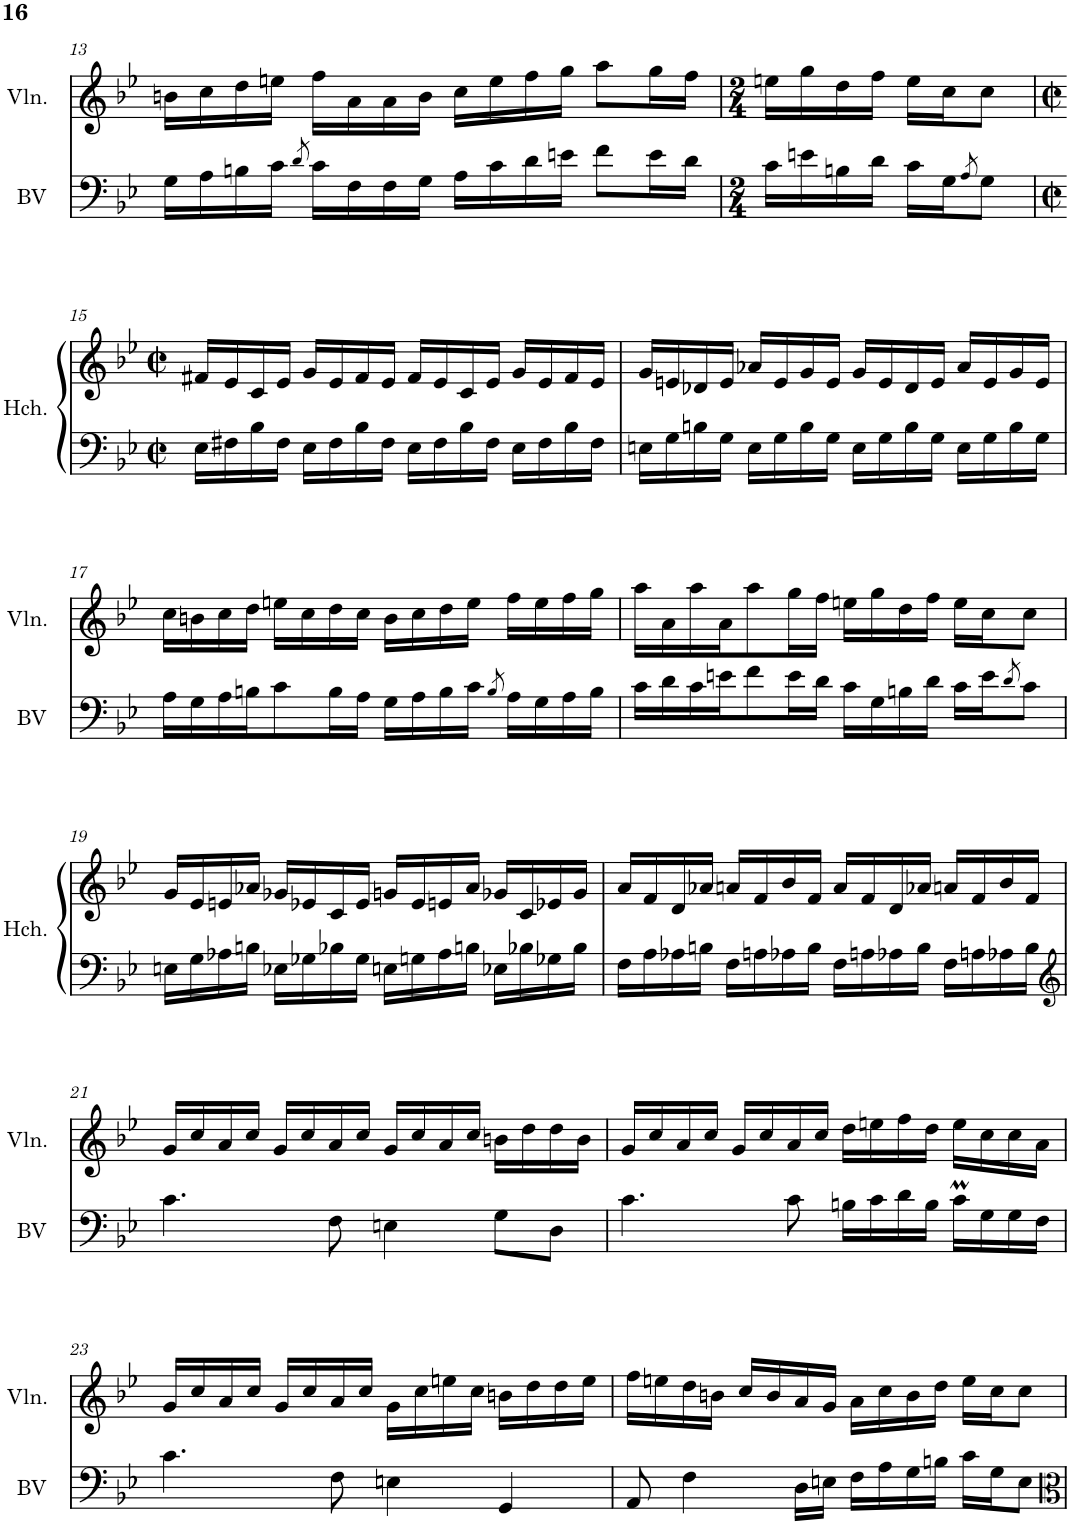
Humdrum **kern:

**kern	**kern	**kern	**kern
*part3	*part3	*part2	*part1
*staff4	*staff3	*staff2	*staff1
*I"Harpsichord	*	*I"Bass Viol	*I"Violin
*I'Hch.	*	*I'BV	*I'Vln.
!!LO:PB:g=z
*clefF4	*clefG2	*clefF4	*clefG2
*k[b-e-]	*k[b-e-]	*k[b-e-]	*k[b-e-]
*M4/4	*M4/4	*M4/4	*M4/4
*met(c)	*met(c)	*met(c)	*met(c)
=13	=13	=13	=13
1r	1r	16G\LL	16bn\LL
.	.	16A\	16cc\
.	.	16Bn\	16dd\
.	.	16c\JJ	16een\JJ
.	.	8qd/	.
.	.	16c\LL	16ff\LL
.	.	16F\	16a\
.	.	16F\	16a\
.	.	16G\JJ	16b\JJ
.	.	16A\LL	16cc\LL
.	.	16c\	16ee\
.	.	16d\	16ff\
.	.	16en\JJ	16gg\JJ
.	.	8f\L	8aa\L
.	.	16e\L	16gg\L
.	.	16d\JJ	16ff\JJ
=14	=14	=14	=14
*M2/4	*M2/4	*M2/4	*M2/4
2r	2r	16c\LL	16een\LL
.	.	16en\	16gg\
.	.	16Bn\	16dd\
.	.	16d\JJ	16ff\JJ
.	.	16c\LL	16ee\LL
.	.	16G\J	16cc\J
.	.	8qA/	.
.	.	8G\J	8cc\J
!!LO:LB:g=z
=15	=15	=15	=15
*M2/2	*M2/2	*M2/2	*M2/2
*met(c|)	*met(c|)	*met(c|)	*met(c|)
16E-\LL	16f#X/LL	1r	1r
16F#X\	16e-/	.	.
16B-\	16c/	.	.
16F#\JJ	16e-/JJ	.	.
16E-\LL	16g/LL	.	.
16F#\	16e-/	.	.
16B-\	16f#/	.	.
16F#\JJ	16e-/JJ	.	.
16E-\LL	16f#/LL	.	.
16F#\	16e-/	.	.
16B-\	16c/	.	.
16F#\JJ	16e-/JJ	.	.
16E-\LL	16g/LL	.	.
16F#\	16e-/	.	.
16B-\	16f#/	.	.
16F#\JJ	16e-/JJ	.	.
=16	=16	=16	=16
16En\LL	16g/LL	1r	1r
16G\	16en/	.	.
16Bn\	16d-X/	.	.
16G\JJ	16e/JJ	.	.
16E\LL	16a-X/LL	.	.
16G\	16e/	.	.
16B\	16g/	.	.
16G\JJ	16e/JJ	.	.
16E\LL	16g/LL	.	.
16G\	16e/	.	.
16B\	16d-/	.	.
16G\JJ	16e/JJ	.	.
16E\LL	16a-/LL	.	.
16G\	16e/	.	.
16B\	16g/	.	.
16G\JJ	16e/JJ	.	.
!!LO:LB:g=z
=17	=17	=17	=17
1r	1r	16A\LL	16cc\LL
.	.	16G\	16bn\
.	.	16A\	16cc\
.	.	16Bn\J	16dd\JJ
.	.	8c\	16een\LL
.	.	.	16cc\
.	.	16B\L	16dd\
.	.	16A\JJ	16cc\JJ
.	.	16G\LL	16b\LL
.	.	16A\	16cc\
.	.	16B\	16dd\
.	.	16c\JJ	16ee\JJ
.	.	8qB/	.
.	.	16A\LL	16ff\LL
.	.	16G\	16ee\
.	.	16A\	16ff\
.	.	16B\JJ	16gg\JJ
=18	=18	=18	=18
1r	1r	16c\LL	16aa\LL
.	.	16d\	16a\
.	.	16c\	16aa\
.	.	16en\J	16a\J
.	.	8f\	8aa\
.	.	16e\L	16gg\L
.	.	16d\JJ	16ff\JJ
.	.	16c\LL	16een\LL
.	.	16G\	16gg\
.	.	16Bn\	16dd\
.	.	16d\JJ	16ff\JJ
.	.	16c\LL	16ee\LL
.	.	16e\J	16cc\J
.	.	8qd/	.
.	.	8c\J	8cc\J
!!LO:LB:g=z
=19	=19	=19	=19
16En\LL	16g/LL	1r	1r
16G\	16e-/	.	.
16A-X\	16en/	.	.
16Bn\JJ	16a-X/JJ	.	.
16E-X\LL	16g-X/LL	.	.
16G-X\	16e-X/	.	.
16B-X\	16c/	.	.
16G-\JJ	16e-/JJ	.	.
16En\LL	16gn/LL	.	.
16Gn\	16e-/	.	.
16A-\	16en/	.	.
16Bn\JJ	16a-/JJ	.	.
16E-X\LL	16g-X/LL	.	.
16B-X\	16c/	.	.
16G-X\	16e-X/	.	.
16B-\JJ	16g-/JJ	.	.
=20	=20	=20	=20
16F\LL	16a/LL	1r	1r
16A\	16f/	.	.
16A-X\	16d/	.	.
16Bn\JJ	16a-X/JJ	.	.
16F\LL	16an/LL	.	.
16An\	16f/	.	.
16A-X\	16b-/	.	.
16B\JJ	16f/JJ	.	.
16F\LL	16a/LL	.	.
16An\	16f/	.	.
16A-X\	16d/	.	.
16B\JJ	16a-X/JJ	.	.
16F\LL	16an/LL	.	.
16An\	16f/	.	.
16A-X\	16b-/	.	.
16B\JJ	16f/JJ	.	.
!!LO:LB:g=z
=21	=21	=21	=21
*clefG2	*	*	*
1r	1r	4.c\	16g/LL
.	.	.	16cc/
.	.	.	16a/
.	.	.	16cc/JJ
.	.	.	16g/LL
.	.	.	16cc/
.	.	8F\	16a/
.	.	.	16cc/JJ
.	.	4En\	16g/LL
.	.	.	16cc/
.	.	.	16a/
.	.	.	16cc/JJ
.	.	8G\L	16bn\LL
.	.	.	16dd\
.	.	8D\J	16dd\
.	.	.	16b\JJ
=22	=22	=22	=22
1r	1r	4.c\	16g/LL
.	.	.	16cc/
.	.	.	16a/
.	.	.	16cc/JJ
.	.	.	16g/LL
.	.	.	16cc/
.	.	8c\	16a/
.	.	.	16cc/JJ
.	.	16Bn\LL	16dd\LL
.	.	16c\	16een\
.	.	16d\	16ff\
.	.	16B\JJ	16dd\JJ
.	.	16cM\LL	16ee\LL
.	.	16G\	16cc\
.	.	16G\	16cc\
.	.	16F\JJ	16a\JJ
!!LO:LB:g=z
=23	=23	=23	=23
1r	1r	4.c\	16g/LL
.	.	.	16cc/
.	.	.	16a/
.	.	.	16cc/JJ
.	.	.	16g/LL
.	.	.	16cc/
.	.	8F\	16a/
.	.	.	16cc/JJ
.	.	4En\	16g\LL
.	.	.	16cc\
.	.	.	16een\
.	.	.	16cc\JJ
.	.	4GG/	16bn\LL
.	.	.	16dd\
.	.	.	16dd\
.	.	.	16ee\JJ
=24	=24	=24	=24
1r	1r	8AA/	16ff\LL
.	.	.	16een\
.	.	4F\	16dd\
.	.	.	16bn\JJ
.	.	.	16cc/LL
.	.	.	16b/
.	.	16D\LL	16a/
.	.	16En\JJ	16g/JJ
.	.	16F\LL	16a\LL
.	.	16A\	16cc\
.	.	16G\	16b\
.	.	16Bn\JJ	16dd\JJ
.	.	16c\LL	16ee\LL
.	.	16G\J	16cc\J
.	.	8E\J	8cc\J
=	=	=	=
*-	*-	*-	*-
